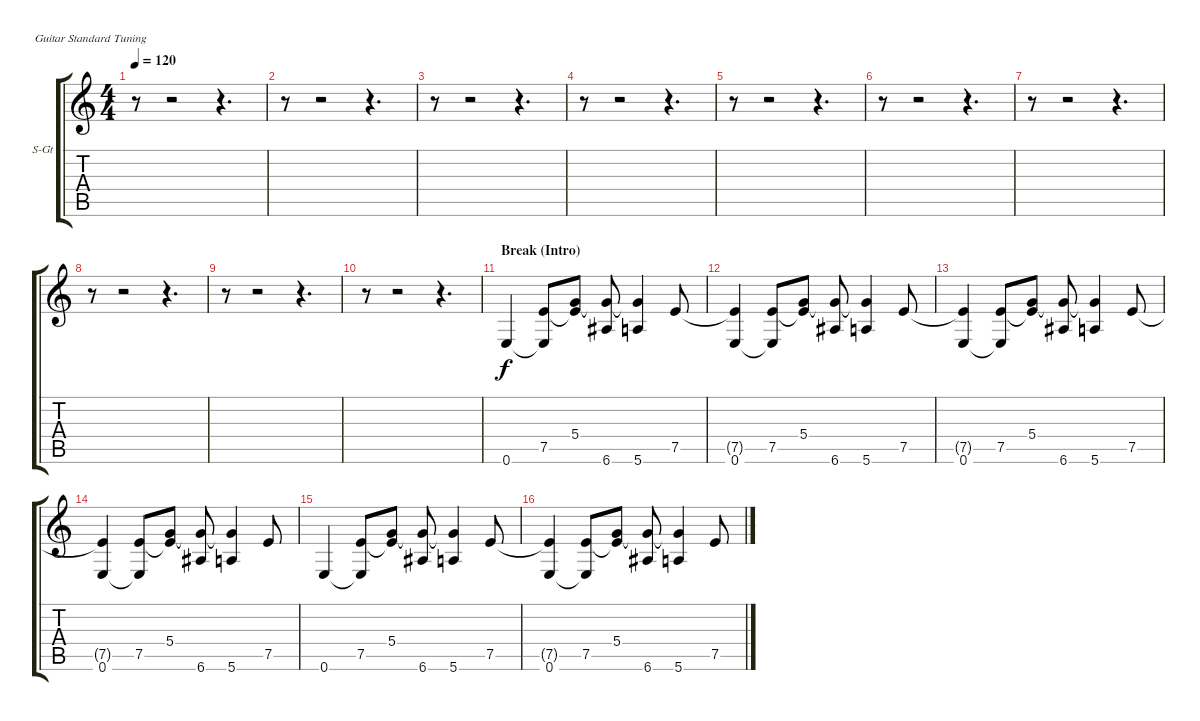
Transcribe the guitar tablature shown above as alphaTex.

\bracketExtendMode groupsimilarinstruments
\firstSystemTrackNameOrientation horizontal
\otherSystemsTrackNameOrientation horizontal
\track ("James Acoustic 1" "S-Gt") {instrument acousticguitarsteel}
\staff {score tabs}
\tuning (E4 B3 G3 D3 A2 E2)
\ts (4 4)
\tempo 120
\clef g2
\ks c
r.8{dy f} r.2 r.4{d} |
r.8 r.2 r.4{d} |
r.8 r.2 r.4{d} |
r.8 r.2 r.4{d} |
r.8 r.2 r.4{d} |
r.8 r.2 r.4{d} |
r.8 r.2 r.4{d} |
r.8 r.2 r.4{d} |
r.8 r.2 r.4{d} |
r.8 r.2 r.4{d} |
\section ("" "Break (Intro)")
0.6.4 (7.5 0.6{t}).8 (5.4 7.5{t}).8 (5.4{t} 6.6).8 (5.4{t} 5.6).4 7.5.8 |
(7.5{t} 0.6).4 (7.5 0.6{t}).8 (5.4 7.5{t}).8 (5.4{t} 6.6).8 (5.4{t} 5.6).4 7.5.8 |
(7.5{t} 0.6).4 (7.5 0.6{t}).8 (5.4 7.5{t}).8 (5.4{t} 6.6).8 (5.4{t} 5.6).4 7.5.8 |
(7.5{t} 0.6).4 (7.5 0.6{t}).8 (5.4 7.5{t}).8 (5.4{t} 6.6).8 (5.4{t} 5.6).4 7.5.8 |
0.6.4 (7.5 0.6{t}).8 (5.4 7.5{t}).8 (5.4{t} 6.6).8 (5.4{t} 5.6).4 7.5.8 |
(7.5{t} 0.6).4 (7.5 0.6{t}).8 (5.4 7.5{t}).8 (5.4{t} 6.6).8 (5.4{t} 5.6).4 7.5.8
